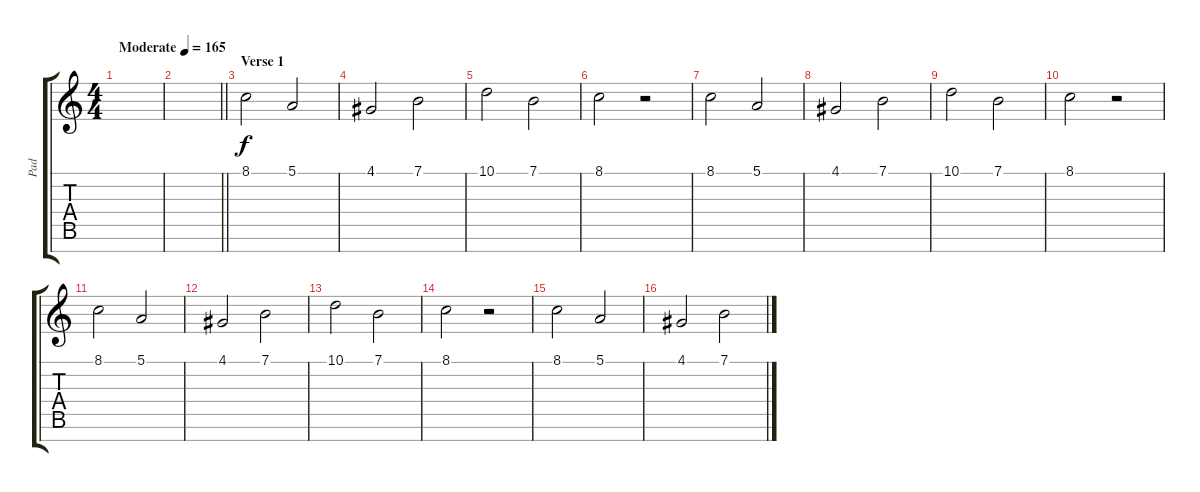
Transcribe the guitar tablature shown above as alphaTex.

\track ("Pad" "Pad") {instrument pad2warm}
\staff {score tabs}
\tuning (E4 B3 G3 D3 A2 E2 B1) {hide}
\ts (4 4)
\tempo (165 "Moderate")
\clef g2
\ks c
|
\barLineRight lightlight
|
\section ("" "Verse 1")
8.1.2 5.1.2 |
4.1.2 7.1.2 |
10.1.2 7.1.2 |
8.1.2 r.2 |
8.1.2 5.1.2 |
4.1.2 7.1.2 |
10.1.2 7.1.2 |
8.1.2 r.2 |
8.1.2 5.1.2 |
4.1.2 7.1.2 |
10.1.2 7.1.2 |
8.1.2 r.2 |
8.1.2 5.1.2 |
4.1.2 7.1.2
